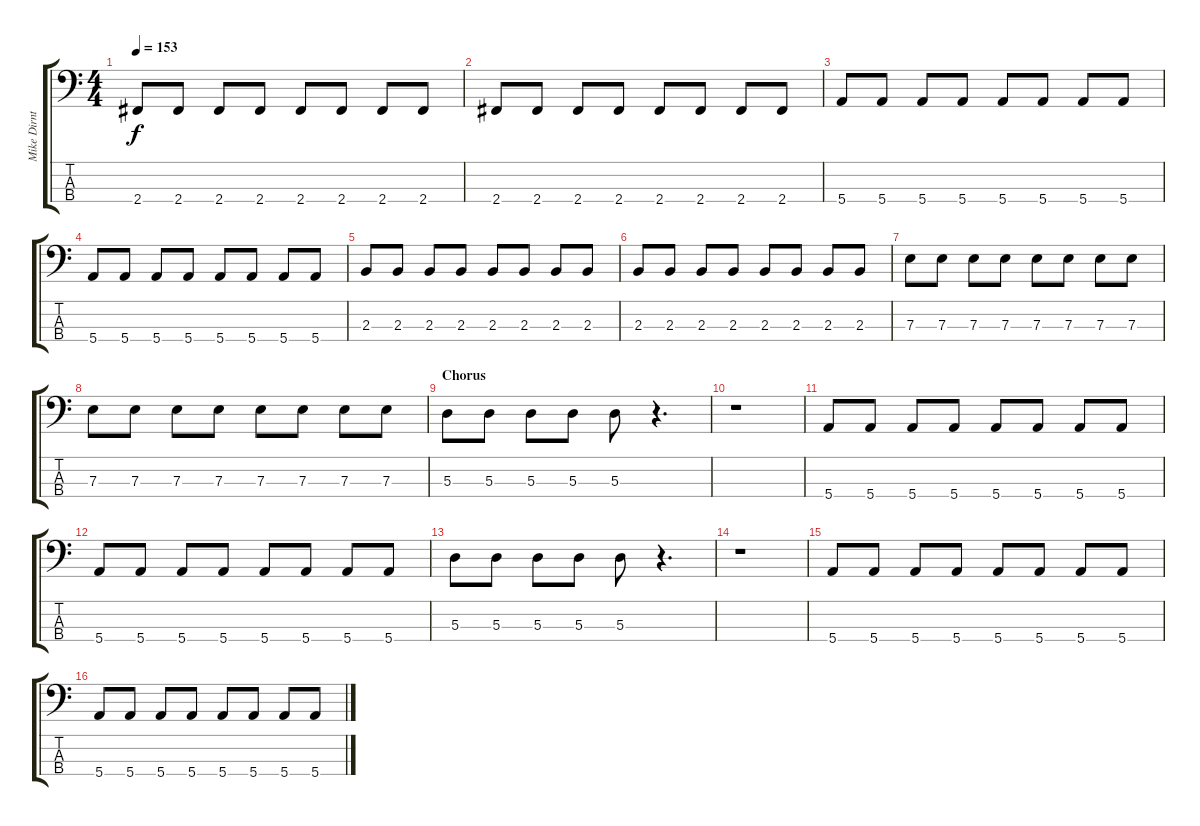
\track ("Mike Dirnt (Bass)" "Mike Dirnt") {instrument electricbasspick}
\staff {score tabs}
\tuning (G2 D2 A1 E1) {hide}
\ts (4 4)
\tempo 153
\clef f4
\ks c
2.4.8{dy f} 2.4.8 2.4.8 2.4.8 2.4.8 2.4.8 2.4.8 2.4.8 |
2.4.8 2.4.8 2.4.8 2.4.8 2.4.8 2.4.8 2.4.8 2.4.8 |
5.4.8 5.4.8 5.4.8 5.4.8 5.4.8 5.4.8 5.4.8 5.4.8 |
5.4.8 5.4.8 5.4.8 5.4.8 5.4.8 5.4.8 5.4.8 5.4.8 |
2.3.8 2.3.8 2.3.8 2.3.8 2.3.8 2.3.8 2.3.8 2.3.8 |
2.3.8 2.3.8 2.3.8 2.3.8 2.3.8 2.3.8 2.3.8 2.3.8 |
7.3.8 7.3.8 7.3.8 7.3.8 7.3.8 7.3.8 7.3.8 7.3.8 |
7.3.8 7.3.8 7.3.8 7.3.8 7.3.8 7.3.8 7.3.8 7.3.8 |
\section ("" "Chorus")
5.3.8 5.3.8 5.3.8 5.3.8 5.3.8 r.4{d} |
r.1 |
5.4.8 5.4.8 5.4.8 5.4.8 5.4.8 5.4.8 5.4.8 5.4.8 |
5.4.8 5.4.8 5.4.8 5.4.8 5.4.8 5.4.8 5.4.8 5.4.8 |
5.3.8 5.3.8 5.3.8 5.3.8 5.3.8 r.4{d} |
r.1 |
5.4.8 5.4.8 5.4.8 5.4.8 5.4.8 5.4.8 5.4.8 5.4.8 |
5.4.8 5.4.8 5.4.8 5.4.8 5.4.8 5.4.8 5.4.8 5.4.8
